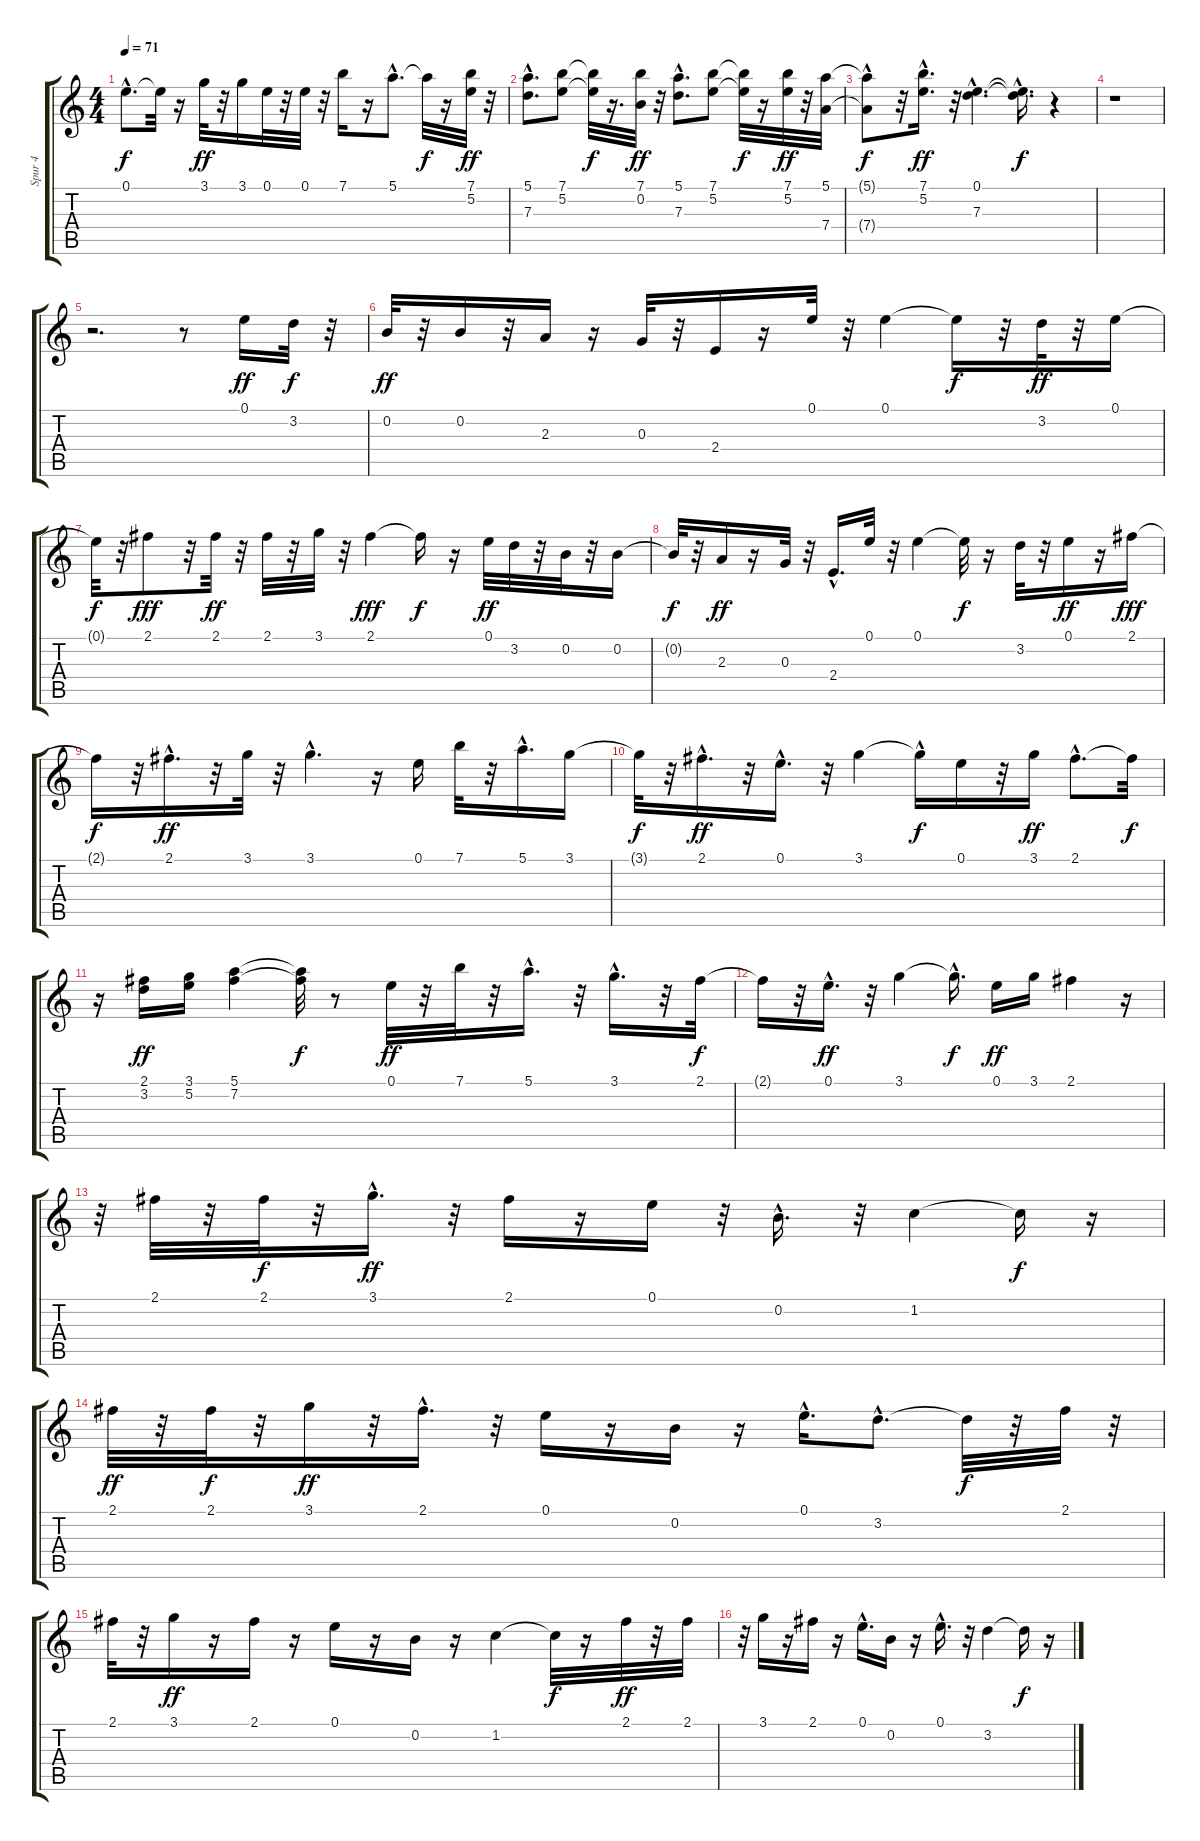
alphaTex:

\track ("Spur 4" "Spur 4") {instrument electricguitarjazz}
\staff {score tabs}
\tuning (E4 B3 G3 D3 A2 E2) {hide}
\ts (4 4)
\tempo 71
\clef g2
\ks c
0.1{hac t}.8{d dy f} 0.1{t}.32 r.16 3.1.32{dy ff} r.32 3.1.16 0.1.32 r.32 0.1.32 r.32 7.1.16 r.16 5.1{hac}.8{d} 5.1{t}.32{dy f} r.16 (7.1 5.2).32{dy ff} r.32 |
(5.1{hac} 7.3).8{d} (7.1 5.2).8 (7.1{t} 5.2{t}).32{dy f} r.16{d} (7.1 0.2).32{dy ff} r.32 (5.1{hac} 7.3).8{d} (7.1 5.2).8 (7.1{t} 5.2{t}).32{dy f} r.16 (7.1 5.2).32{dy ff} r.32 (5.1 7.4).32 |
(5.1{t} 7.4{hac t}).8{dy f} r.32 (7.1{hac} 5.2).16{d dy ff} r.32 (0.1{hac} 7.3{hac}).4{d} (0.1{hac t} 7.3{t}).16{d dy f} r.4 |
r.1 |
r.2{d} r.8 0.1.16{dy ff} 3.2.32{dy f} r.32 |
0.2.32{dy ff} r.32 0.2.16 r.32 2.3.16 r.16 0.3.32 r.32 2.4.16 r.16 0.1.32 r.32 0.1.4 0.1{t}.16{dy f} r.32 3.2.32{dy ff} r.32 0.1.16 |
0.1{t}.32{dy f} r.32 2.1.8{dy fff} r.32 2.1.32{dy ff} r.32 2.1.32 r.32 3.1.32 r.32 2.1.4{dy fff} 2.1{t}.16{dy f} r.16 0.1.32{dy ff} 3.2.32 r.32 0.2.32 r.32 0.2.16 |
0.2{t}.32{dy f} r.32 2.3.16{dy ff} r.16 0.3.32 r.32 2.4{hac}.16{d} 0.1.32 r.32 0.1.4 0.1{t}.32{dy f} r.16 3.2.32 r.32 0.1.16{dy ff} r.16 2.1.16{dy fff} |
2.1{t}.16{dy f} r.32 2.1{hac}.16{d dy ff} r.32 3.1.32 r.32 3.1{hac}.4{d} r.16 0.1.16 7.1.32 r.32 5.1{hac}.16{d} 3.1.16 |
3.1{t}.32{dy f} r.32 2.1{hac}.16{d dy ff} r.32 0.1{hac}.16{d} r.32 3.1.4 3.1{hac t}.16{dy f} 0.1.16 r.32 3.1.16{dy ff} 2.1{hac}.8{d} 2.1{t}.32{dy f} |
r.16 (2.1 3.2).16{dy ff} (3.1 5.2).16 (5.1 7.2).4 (5.1{t} 7.2{t}).32{dy f} r.8 0.1.32{dy ff} r.32 7.1.32 r.32 5.1{hac}.16{d} r.32 3.1{hac}.16{d} r.32 2.1.32{dy f} |
2.1{t}.16 r.32 0.1{hac}.16{d dy ff} r.32 3.1.4 3.1{hac t}.16{d dy f} 0.1.16{dy ff} 3.1.16 2.1.4 r.16 |
r.32 2.1.32 r.32 2.1.32{dy f} r.32 3.1{hac}.16{d dy ff} r.32 2.1.16 r.16 0.1.16 r.32 0.2{hac}.16{d} r.32 1.2.4 1.2{t}.16{dy f} r.16 |
2.1.32{dy ff} r.32 2.1.32{dy f} r.32 3.1.16{dy ff} r.32 2.1{hac}.16{d} r.32 0.1.16 r.16 0.2.16 r.16 0.1{hac}.16{d} 3.2{hac}.8{d} 3.2{t}.32{dy f} r.32 2.1.32 r.32 |
2.1.32 r.32 3.1.16{dy ff} r.16 2.1.16 r.16 0.1.16 r.16 0.2.16 r.16 1.2.4 1.2{t}.32{dy f} r.16 2.1.32{dy ff} r.32 2.1.32 |
r.32 3.1.16 r.16 2.1.16 r.16 0.1{hac}.16{d} 0.2.16 r.16 0.1{hac}.16{d} r.32 3.2.4 3.2{t}.16{dy f} r.16
